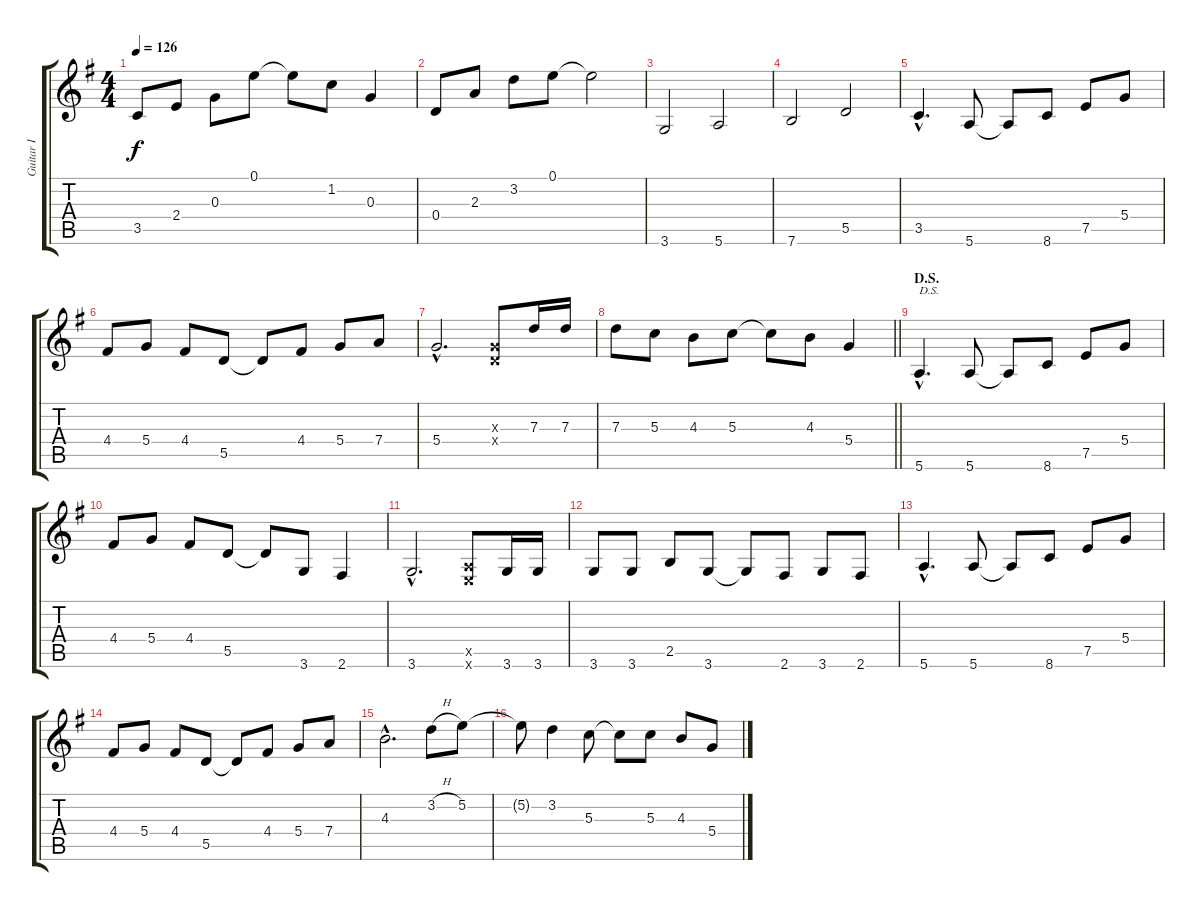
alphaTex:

\track ("Guitar I" "Guitar I") {instrument overdrivenguitar}
\staff {score tabs}
\tuning (E4 B3 G3 D3 A2 E2) {hide}
\ts (4 4)
\tempo 126
\clef g2
\ks g
3.5.8{dy f} 2.4.8 0.3.8 0.1.8 0.1{t}.8 1.2.8 0.3.4 |
0.4.8 2.3.8 3.2.8 0.1.8 0.1{t}.2 |
3.6.2 5.6.2 |
7.6.2 5.5.2 |
3.5{hac}.4{d} 5.6.8 5.6{t}.8 8.6.8 7.5.8 5.4.8 |
4.4.8 5.4.8 4.4.8 5.5.8 5.5{t}.8 4.4.8 5.4.8 7.4.8 |
5.4{hac}.2{d} (0.3{x} 0.4{x}).8 7.3.16 7.3.16 |
\barLineRight lightlight
7.3.8 5.3.8 4.3.8 5.3.8 5.3{t}.8 4.3.8 5.4.4 |
\section ("" "D.S.")
5.6{hac}.4{d txt "D.S."} 5.6.8 5.6{t}.8 8.6.8 7.5.8 5.4.8 |
4.4.8 5.4.8 4.4.8 5.5.8 5.5{t}.8 3.6.8 2.6.4 |
3.6{hac}.2{d} (0.5{x} 0.6{x}).8 3.6.16 3.6.16 |
3.6.8 3.6.8 2.5.8 3.6.8 3.6{t}.8 2.6.8 3.6.8 2.6.8 |
5.6{hac}.4{d} 5.6.8 5.6{t}.8 8.6.8 7.5.8 5.4.8 |
4.4.8 5.4.8 4.4.8 5.5.8 5.5{t}.8 4.4.8 5.4.8 7.4.8 |
4.3{hac}.2{d} 3.2{h}.8 5.2.8 |
5.2{t}.8 3.2.4 5.3.8 5.3{t}.8 5.3.8 4.3.8 5.4.8
